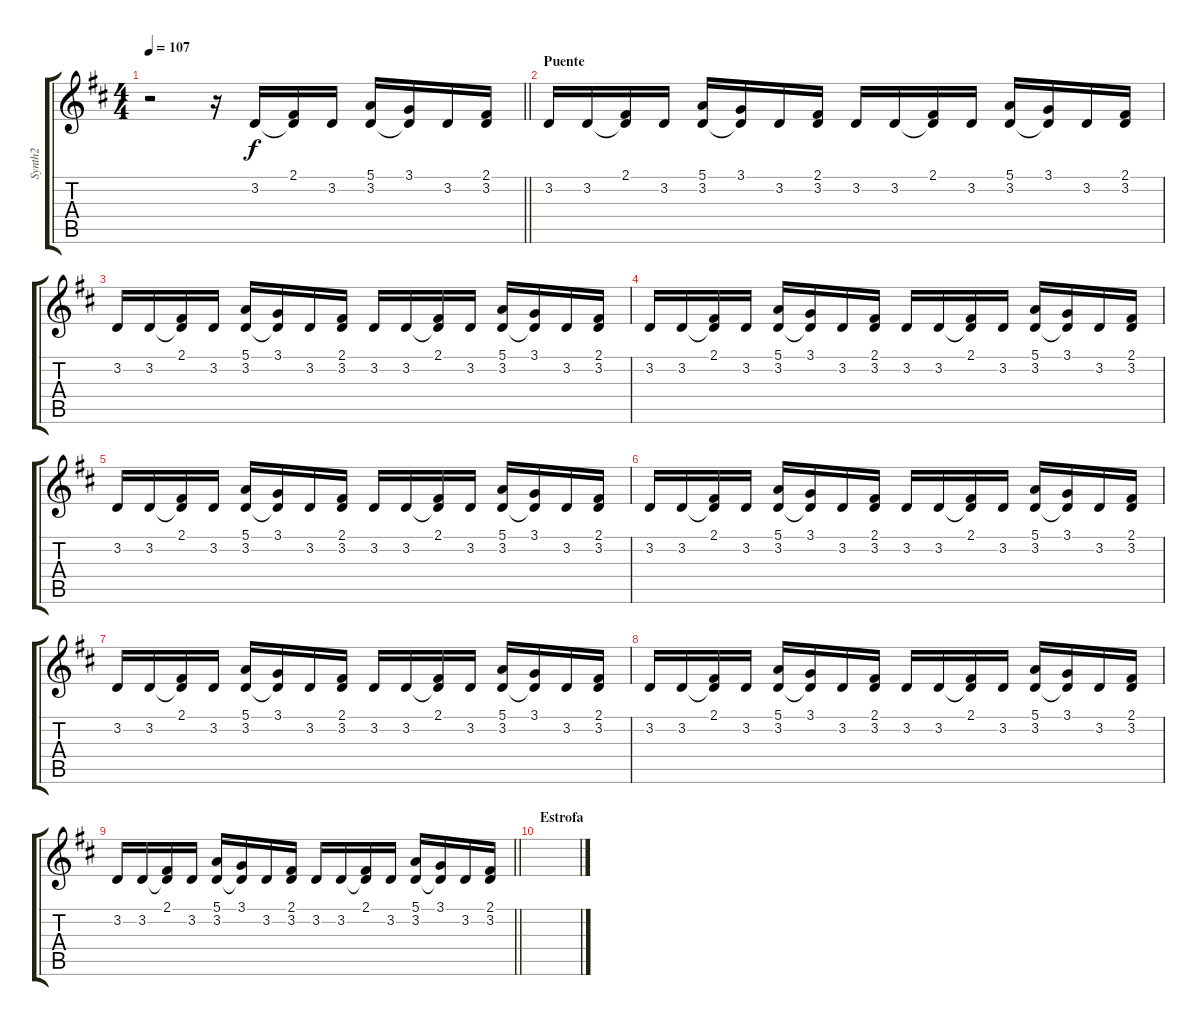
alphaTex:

\track ("Synth2" "Synth2") {instrument ocarina}
\staff {score tabs}
\tuning (E4 B3 G3 D3 A2 E2) {hide}
\ts (4 4)
\tempo 107
\clef g2
\barLineRight lightlight
\ks d
r.2{dy f} r.16 3.2.16 (2.1 3.2{t}).16 3.2.16 (5.1 3.2).16 (3.1 3.2{t}).16 3.2.16 (2.1 3.2).16 |
\section ("" "Puente")
3.2.16 3.2.16 (2.1 3.2{t}).16 3.2.16 (5.1 3.2).16 (3.1 3.2{t}).16 3.2.16 (2.1 3.2).16 3.2.16 3.2.16 (2.1 3.2{t}).16 3.2.16 (5.1 3.2).16 (3.1 3.2{t}).16 3.2.16 (2.1 3.2).16 |
3.2.16 3.2.16 (2.1 3.2{t}).16 3.2.16 (5.1 3.2).16 (3.1 3.2{t}).16 3.2.16 (2.1 3.2).16 3.2.16 3.2.16 (2.1 3.2{t}).16 3.2.16 (5.1 3.2).16 (3.1 3.2{t}).16 3.2.16 (2.1 3.2).16 |
3.2.16 3.2.16 (2.1 3.2{t}).16 3.2.16 (5.1 3.2).16 (3.1 3.2{t}).16 3.2.16 (2.1 3.2).16 3.2.16 3.2.16 (2.1 3.2{t}).16 3.2.16 (5.1 3.2).16 (3.1 3.2{t}).16 3.2.16 (2.1 3.2).16 |
3.2.16 3.2.16 (2.1 3.2{t}).16 3.2.16 (5.1 3.2).16 (3.1 3.2{t}).16 3.2.16 (2.1 3.2).16 3.2.16 3.2.16 (2.1 3.2{t}).16 3.2.16 (5.1 3.2).16 (3.1 3.2{t}).16 3.2.16 (2.1 3.2).16 |
3.2.16 3.2.16 (2.1 3.2{t}).16 3.2.16 (5.1 3.2).16 (3.1 3.2{t}).16 3.2.16 (2.1 3.2).16 3.2.16 3.2.16 (2.1 3.2{t}).16 3.2.16 (5.1 3.2).16 (3.1 3.2{t}).16 3.2.16 (2.1 3.2).16 |
3.2.16 3.2.16 (2.1 3.2{t}).16 3.2.16 (5.1 3.2).16 (3.1 3.2{t}).16 3.2.16 (2.1 3.2).16 3.2.16 3.2.16 (2.1 3.2{t}).16 3.2.16 (5.1 3.2).16 (3.1 3.2{t}).16 3.2.16 (2.1 3.2).16 |
3.2.16 3.2.16 (2.1 3.2{t}).16 3.2.16 (5.1 3.2).16 (3.1 3.2{t}).16 3.2.16 (2.1 3.2).16 3.2.16 3.2.16 (2.1 3.2{t}).16 3.2.16 (5.1 3.2).16 (3.1 3.2{t}).16 3.2.16 (2.1 3.2).16 |
\barLineRight lightlight
3.2.16 3.2.16 (2.1 3.2{t}).16 3.2.16 (5.1 3.2).16 (3.1 3.2{t}).16 3.2.16 (2.1 3.2).16 3.2.16 3.2.16 (2.1 3.2{t}).16 3.2.16 (5.1 3.2).16 (3.1 3.2{t}).16 3.2.16 (2.1 3.2).16 |
\section ("" "Estrofa")
